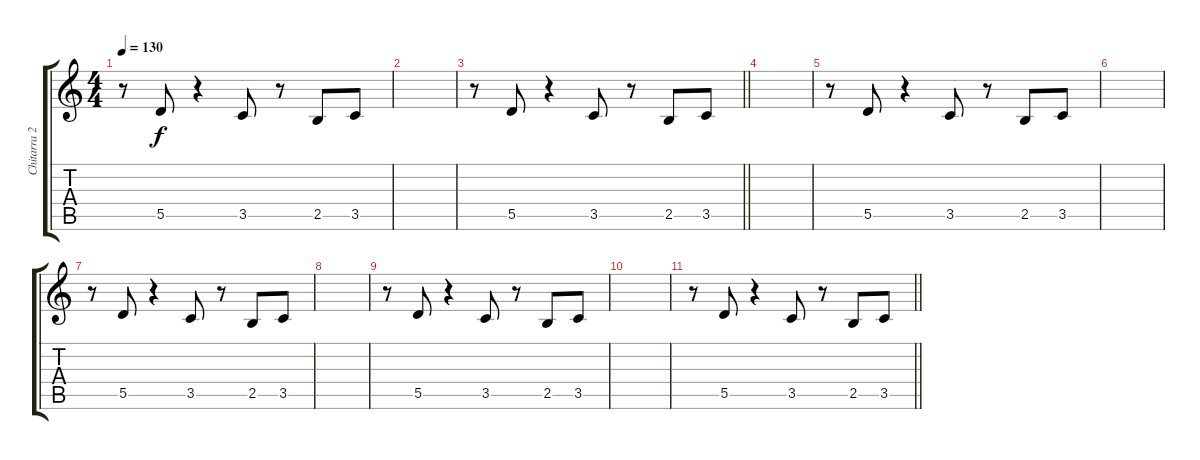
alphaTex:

\track ("Chitarra 2" "Chitarra 2") {instrument distortionguitar}
\staff {score tabs}
\tuning (E4 B3 G3 D3 A2 E2) {hide}
\ts (4 4)
\tempo 130
\clef g2
\ks c
r.8{dy f} 5.5.8 r.4 3.5.8 r.8 2.5.8 3.5.8 |
|
\barLineRight lightlight
r.8 5.5.8 r.4 3.5.8 r.8 2.5.8 3.5.8 |
|
r.8 5.5.8 r.4 3.5.8 r.8 2.5.8 3.5.8 |
|
r.8 5.5.8 r.4 3.5.8 r.8 2.5.8 3.5.8 |
|
r.8 5.5.8 r.4 3.5.8 r.8 2.5.8 3.5.8 |
|
\barLineRight lightlight
r.8 5.5.8 r.4 3.5.8 r.8 2.5.8 3.5.8
